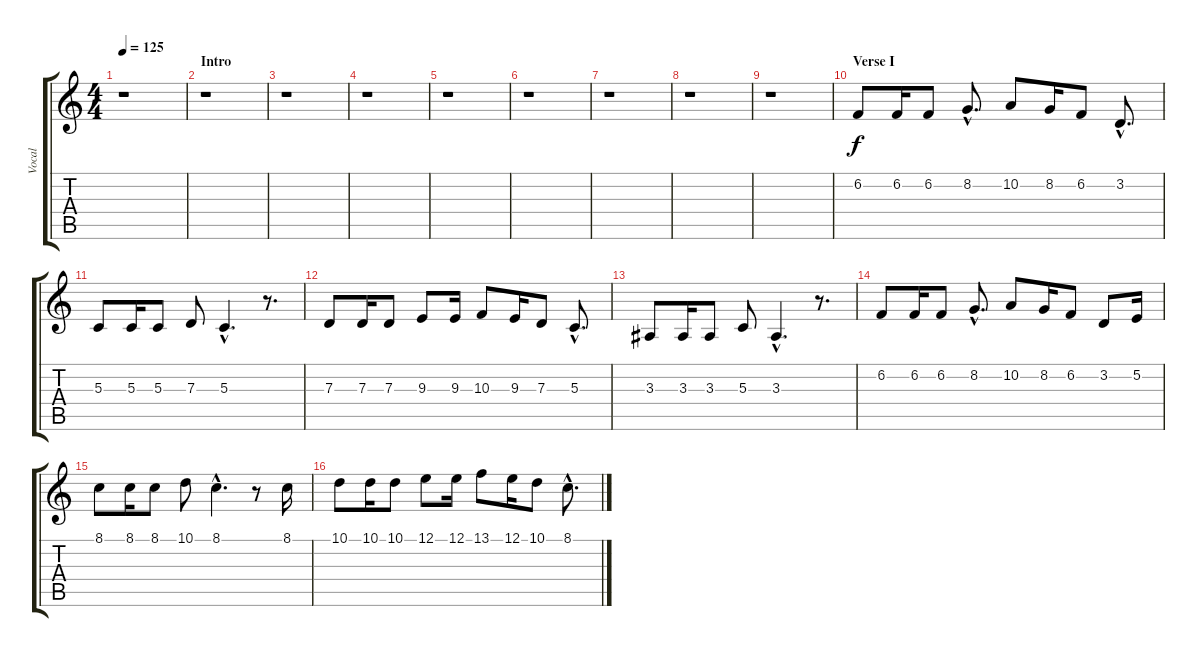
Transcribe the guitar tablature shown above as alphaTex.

\track ("Vocal" "Vocal") {instrument clarinet}
\staff {score tabs}
\tuning (E4 B3 G3 D3 A2 E2) {hide}
\ts (4 4)
\tempo 125
\clef g2
\ks c
r.1{dy f instrument clarinet} |
\section ("" "Intro")
r.1 |
r.1 |
r.1 |
r.1 |
r.1 |
r.1 |
r.1 |
r.1 |
\section ("" "Verse I")
6.2.8 6.2.16 6.2.8 8.2{hac}.8{d} 10.2.8 8.2.16 6.2.8 3.2{hac}.8{d} |
5.3.8 5.3.16 5.3.8 7.3.8 5.3{hac}.4{d} r.8{d} |
7.3.8 7.3.16 7.3.8 9.3.8 9.3.16 10.3.8 9.3.16 7.3.8 5.3{hac}.8{d} |
3.3.8 3.3.16 3.3.8 5.3.8 3.3{hac}.4{d} r.8{d} |
6.2.8 6.2.16 6.2.8 8.2{hac}.8{d} 10.2.8 8.2.16 6.2.8 3.2.8 5.2.16 |
8.1.8 8.1.16 8.1.8 10.1.8 8.1{hac}.4{d} r.8 8.1.16 |
10.1.8 10.1.16 10.1.8 12.1.8 12.1.16 13.1.8 12.1.16 10.1.8 8.1{hac}.8{d}
